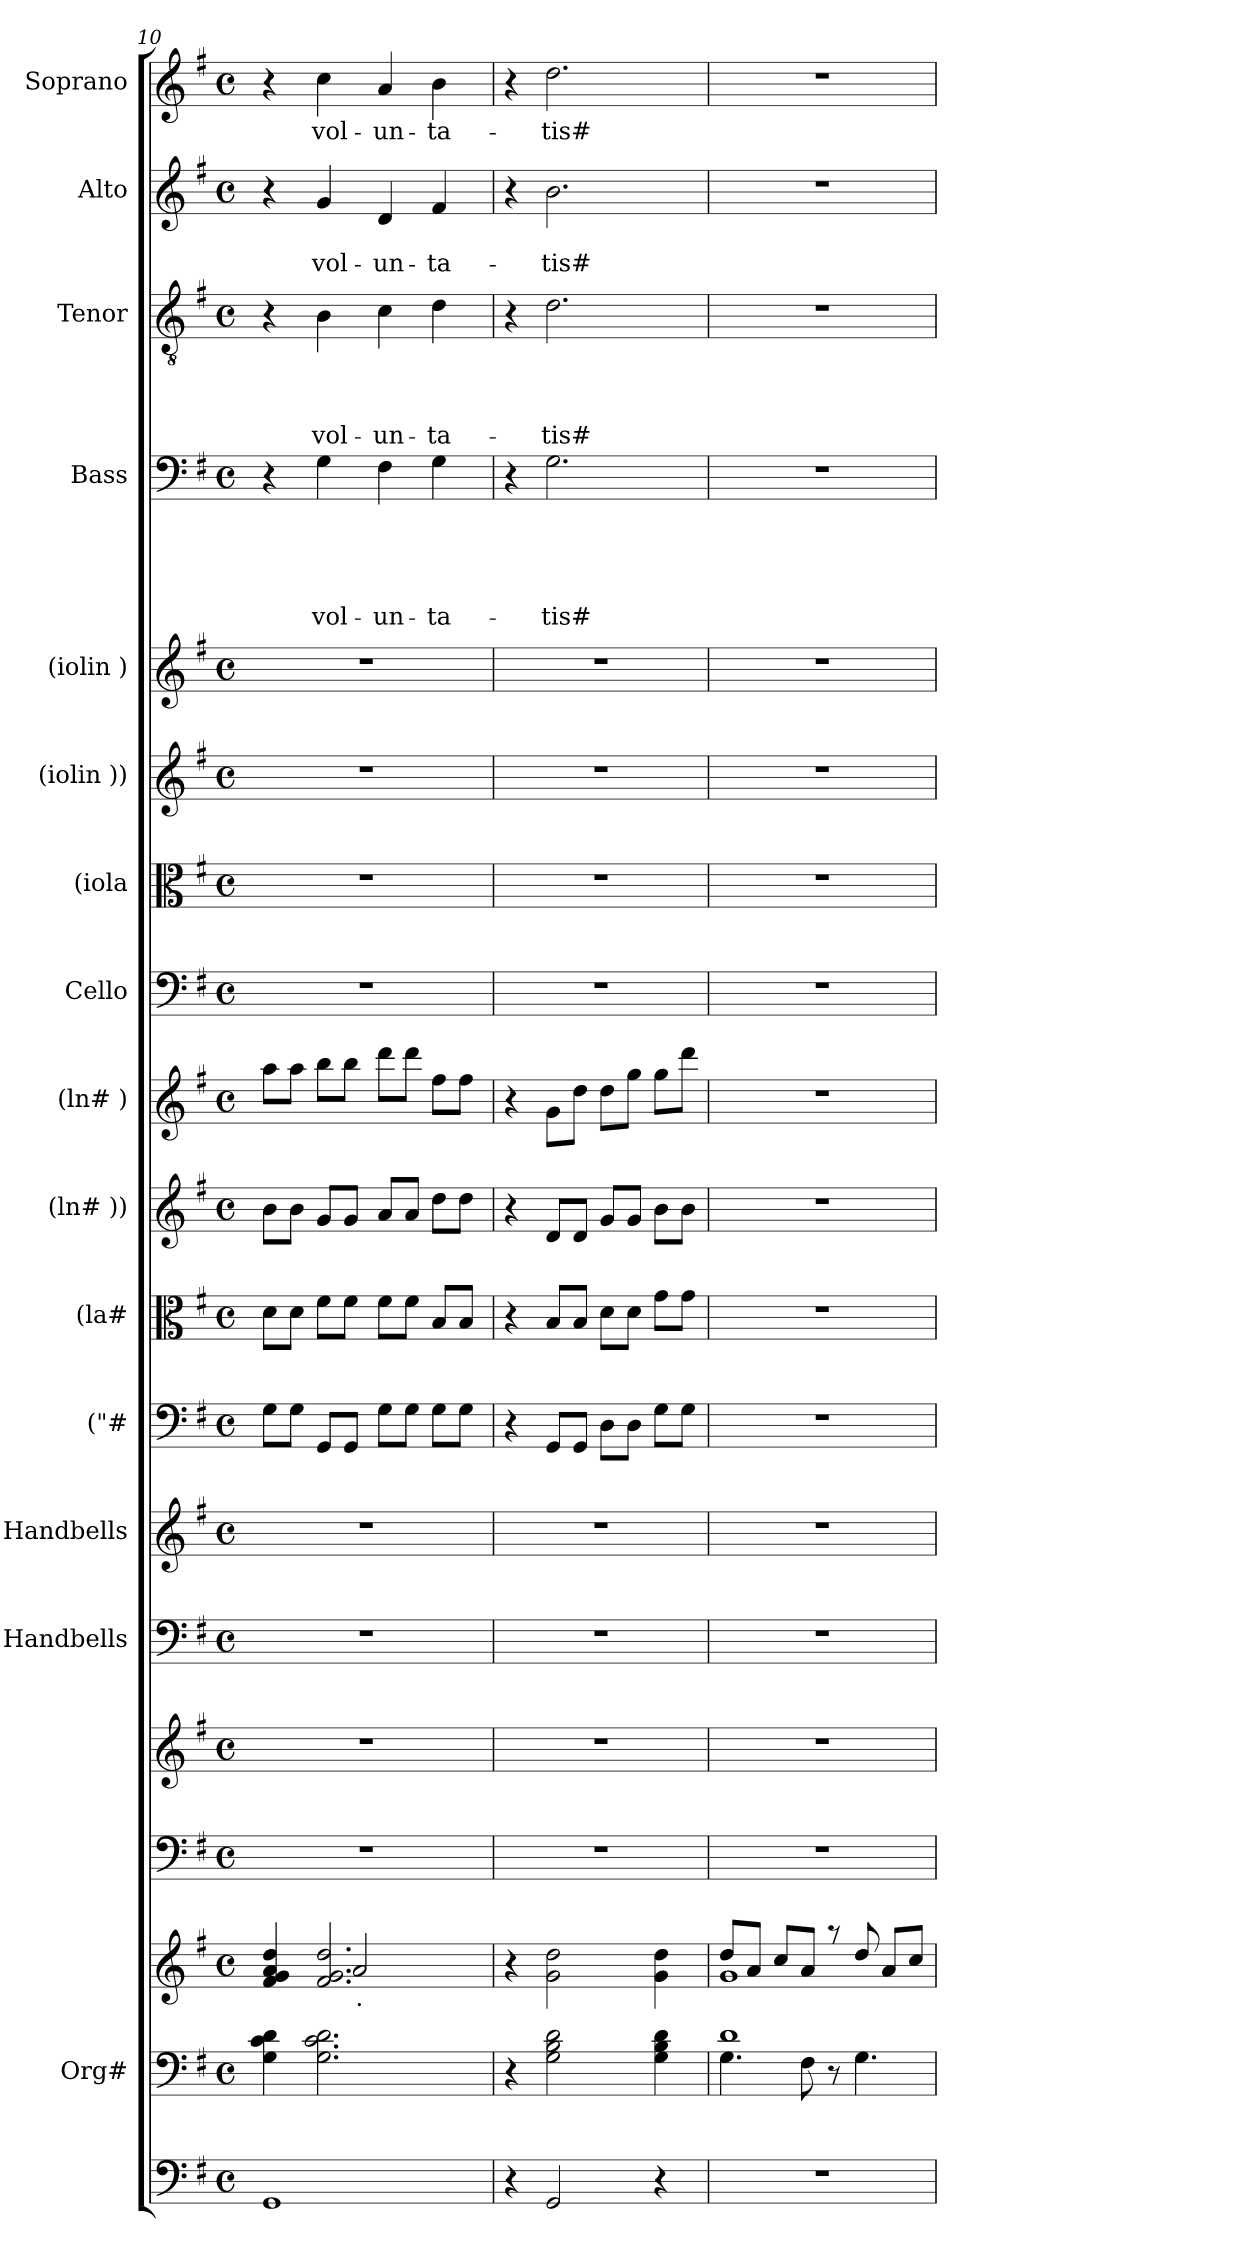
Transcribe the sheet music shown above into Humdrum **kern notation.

**kern	**kern	**kern	**kern	**kern	**kern	**kern	**kern	**kern	**kern	**kern	**kern	**kern	**kern	**kern	**kern	**text	**text	**text	**text	**text	**kern	**text	**text	**text	**text	**kern	**text	**text	**kern	**text
*part18	*part17	*part17	*part16	*part15	*part14	*part13	*part12	*part11	*part10	*part9	*part8	*part7	*part6	*part5	*part4	*part4	*part4	*part4	*part4	*part4	*part3	*part3	*part3	*part3	*part3	*part2	*part2	*part2	*part1	*part1
*staff19	*staff18	*staff17	*staff16	*staff15	*staff14	*staff13	*staff12	*staff11	*staff10	*staff9	*staff8	*staff7	*staff6	*staff5	*staff4	*staff4	*staff4	*staff4	*staff4	*staff4	*staff3	*staff3	*staff3	*staff3	*staff3	*staff2	*staff2	*staff2	*staff1	*staff1
*	*I"Org#	*	*	*	*I"Handbells	*I"Handbells	*I"("#	*I"(la#	*I"(ln# ))	*I"(ln# )	*I"Cello	*I"(iola	*I"(iolin ))	*I"(iolin )	*I"Bass	*	*	*	*	*	*I"Tenor	*	*	*	*	*I"Alto	*	*	*I"Soprano	*
*	*	*	*	*	*	*	*	*I'(la#	*I'(ln# ))	*I'(ln# )	*	*	*	*	*I'B	*	*	*	*	*	*I'T	*	*	*	*	*I'A	*	*	*I'S	*
*clefF4	*clefF4	*clefG2	*clefF4	*clefG2	*clefF4	*clefG2	*clefF4	*clefC3	*clefG2	*clefG2	*clefF4	*clefC3	*clefG2	*clefG2	*clefF4	*	*	*	*	*	*clefGv2	*	*	*	*	*clefG2	*	*	*clefG2	*
*k[f#]	*k[f#]	*k[f#]	*k[f#]	*k[f#]	*k[f#]	*k[f#]	*k[f#]	*k[f#]	*k[f#]	*k[f#]	*k[f#]	*k[f#]	*k[f#]	*k[f#]	*k[f#]	*	*	*	*	*	*k[f#]	*	*	*	*	*k[f#]	*	*	*k[f#]	*
*G:	*G:	*G:	*G:	*G:	*G:	*G:	*G:	*G:	*G:	*G:	*G:	*G:	*G:	*G:	*G:	*	*	*	*	*	*G:	*	*	*	*	*G:	*	*	*G:	*
*M4/4	*M4/4	*M4/4	*M4/4	*M4/4	*M4/4	*M4/4	*M4/4	*M4/4	*M4/4	*M4/4	*M4/4	*M4/4	*M4/4	*M4/4	*M4/4	*	*	*	*	*	*M4/4	*	*	*	*	*M4/4	*	*	*M4/4	*
*met(c)	*met(c)	*met(c)	*met(c)	*met(c)	*met(c)	*met(c)	*met(c)	*met(c)	*met(c)	*met(c)	*met(c)	*met(c)	*met(c)	*met(c)	*met(c)	*	*	*	*	*	*met(c)	*	*	*	*	*met(c)	*	*	*met(c)	*
=10	=10	=10	=10	=10	=10	=10	=10	=10	=10	=10	=10	=10	=10	=10	=10	=10	=10	=10	=10	=10	=10	=10	=10	=10	=10	=10	=10	=10	=10	=10
*	*	*^	*	*	*	*	*	*	*	*	*	*	*	*	*	*	*	*	*	*	*	*	*	*	*	*	*	*	*	*
*	*	*	*^	*	*	*	*	*	*	*	*	*	*	*	*	*	*	*	*	*	*	*	*	*	*	*	*	*	*	*	*
1GG	4G\ 4c\ 4d\	4f#/ 4g/ 4a/ 4dd/	4ryy	4ryy	1r	1r	1r	1r	8G\L	8d\L	8b\L	8aa\L	1r	1r	1r	1r	4r	.	.	.	.	.	4r	.	.	.	.	4r	.	.	4r	.
.	.	.	.	.	.	.	.	.	8G\J	8d\J	8b\J	8aa\J	.	.	.	.	.	.	.	.	.	.	.	.	.	.	.	.	.	.	.	.
!	!	!	!	!	!	!	!	!	!	!	!	!	!	!	!	!	!	!	!	!	!	!LO:LY:b	!	!	!	!	!LO:LY:b	!	!	!LO:LY:b	!	!LO:LY:b
.	2.G\ 2.c\ 2.d\	2.f#/ 2.g/ 2.dd/	2a/	8ryy	.	.	.	.	8GG/L	8f#\L	8g/L	8bb\L	.	.	.	.	4G\	.	.	.	.	vol-	4B\	.	.	.	vol-	4g/	.	vol-	4cc\	vol-
.	.	.	.	32ryy	.	.	.	.	8GG/J	8f#\J	8g/J	8bb\J	.	.	.	.	.	.	.	.	.	.	.	.	.	.	.	.	.	.	.	.
!	!	!	!	!LO:TX:b:t=.	!	!	!	!	!	!	!	!	!	!	!	!	!	!	!	!	!	!	!	!	!	!	!	!	!	!	!	!
.	.	.	.	2ryy	.	.	.	.	.	.	.	.	.	.	.	.	.	.	.	.	.	.	.	.	.	.	.	.	.	.	.	.
!	!	!	!	!	!	!	!	!	!	!	!	!	!	!	!	!	!	!	!	!	!	!LO:LY:b	!	!	!	!	!LO:LY:b	!	!	!LO:LY:b	!	!LO:LY:b
.	.	.	.	.	.	.	.	.	8G\L	8f#\L	8a/L	8ddd\L	.	.	.	.	4F#\	.	.	.	.	-un-	4c\	.	.	.	-un-	4d/	.	-un-	4a/	-un-
.	.	.	.	.	.	.	.	.	8G\J	8f#\J	8a/J	8ddd\J	.	.	.	.	.	.	.	.	.	.	.	.	.	.	.	.	.	.	.	.
!	!	!	!	!	!	!	!	!	!	!	!	!	!	!	!	!	!	!	!	!	!	!LO:LY:b	!	!	!	!	!LO:LY:b	!	!	!LO:LY:b	!	!LO:LY:b
.	.	.	4ryy	.	.	.	.	.	8G\L	8B/L	8dd\L	8ff#\L	.	.	.	.	4G\	.	.	.	.	-ta-	4d\	.	.	.	-ta-	4f#/	.	-ta-	4b\	-ta-
.	.	.	.	.	.	.	.	.	8G\J	8B/J	8dd\J	8ff#\J	.	.	.	.	.	.	.	.	.	.	.	.	.	.	.	.	.	.	.	.
.	.	.	.	16.ryy	.	.	.	.	.	.	.	.	.	.	.	.	.	.	.	.	.	.	.	.	.	.	.	.	.	.	.	.
*	*	*v	*v	*v	*	*	*	*	*	*	*	*	*	*	*	*	*	*	*	*	*	*	*	*	*	*	*	*	*	*	*	*
=11	=11	=11	=11	=11	=11	=11	=11	=11	=11	=11	=11	=11	=11	=11	=11	=11	=11	=11	=11	=11	=11	=11	=11	=11	=11	=11	=11	=11	=11	=11
4r	4r	4r	1r	1r	1r	1r	4r	4r	4r	4r	1r	1r	1r	1r	4r	.	.	.	.	.	4r	.	.	.	.	4r	.	.	4r	.
!	!	!	!	!	!	!	!	!	!	!	!	!	!	!	!	!	!	!	!	!LO:LY:b	!	!	!	!	!LO:LY:b	!	!	!LO:LY:b	!	!LO:LY:b
2GG/	2G\ 2B\ 2d\	2g\ 2dd\	.	.	.	.	8GG/L	8B/L	8d/L	8g\L	.	.	.	.	2.G\	.	.	.	.	-tis#	2.d\	.	.	.	-tis#	2.b\	.	-tis#	2.dd\	-tis#
.	.	.	.	.	.	.	8GG/J	8B/J	8d/J	8dd\J	.	.	.	.	.	.	.	.	.	.	.	.	.	.	.	.	.	.	.	.
.	.	.	.	.	.	.	8D\L	8d\L	8g/L	8dd\L	.	.	.	.	.	.	.	.	.	.	.	.	.	.	.	.	.	.	.	.
.	.	.	.	.	.	.	8D\J	8d\J	8g/J	8gg\J	.	.	.	.	.	.	.	.	.	.	.	.	.	.	.	.	.	.	.	.
4r	4G\ 4B\ 4d\	4g\ 4dd\	.	.	.	.	8G\L	8g\L	8b\L	8gg\L	.	.	.	.	.	.	.	.	.	.	.	.	.	.	.	.	.	.	.	.
.	.	.	.	.	.	.	8G\J	8g\J	8b\J	8ddd\J	.	.	.	.	.	.	.	.	.	.	.	.	.	.	.	.	.	.	.	.
=12	=12	=12	=12	=12	=12	=12	=12	=12	=12	=12	=12	=12	=12	=12	=12	=12	=12	=12	=12	=12	=12	=12	=12	=12	=12	=12	=12	=12	=12	=12
*	*^	*^	*	*	*	*	*	*	*	*	*	*	*	*	*	*	*	*	*	*	*	*	*	*	*	*	*	*	*	*
1r	1d	4.G\	8dd/L	1g	1r	1r	1r	1r	1r	1r	1r	1r	1r	1r	1r	1r	1r	.	.	.	.	.	1r	.	.	.	.	1r	.	.	1r	.
.	.	.	8a/J	.	.	.	.	.	.	.	.	.	.	.	.	.	.	.	.	.	.	.	.	.	.	.	.	.	.	.	.	.
.	.	.	8cc/L	.	.	.	.	.	.	.	.	.	.	.	.	.	.	.	.	.	.	.	.	.	.	.	.	.	.	.	.	.
.	.	8F#\	8a/J	.	.	.	.	.	.	.	.	.	.	.	.	.	.	.	.	.	.	.	.	.	.	.	.	.	.	.	.	.
.	.	8rC	8raa	.	.	.	.	.	.	.	.	.	.	.	.	.	.	.	.	.	.	.	.	.	.	.	.	.	.	.	.	.
.	.	4.G\	8dd/	.	.	.	.	.	.	.	.	.	.	.	.	.	.	.	.	.	.	.	.	.	.	.	.	.	.	.	.	.
.	.	.	8a/L	.	.	.	.	.	.	.	.	.	.	.	.	.	.	.	.	.	.	.	.	.	.	.	.	.	.	.	.	.
.	.	.	8cc/J	.	.	.	.	.	.	.	.	.	.	.	.	.	.	.	.	.	.	.	.	.	.	.	.	.	.	.	.	.
*	*v	*v	*	*	*	*	*	*	*	*	*	*	*	*	*	*	*	*	*	*	*	*	*	*	*	*	*	*	*	*	*	*
*	*	*v	*v	*	*	*	*	*	*	*	*	*	*	*	*	*	*	*	*	*	*	*	*	*	*	*	*	*	*	*	*
=	=	=	=	=	=	=	=	=	=	=	=	=	=	=	=	=	=	=	=	=	=	=	=	=	=	=	=	=	=	=
*-	*-	*-	*-	*-	*-	*-	*-	*-	*-	*-	*-	*-	*-	*-	*-	*-	*-	*-	*-	*-	*-	*-	*-	*-	*-	*-	*-	*-	*-	*-
